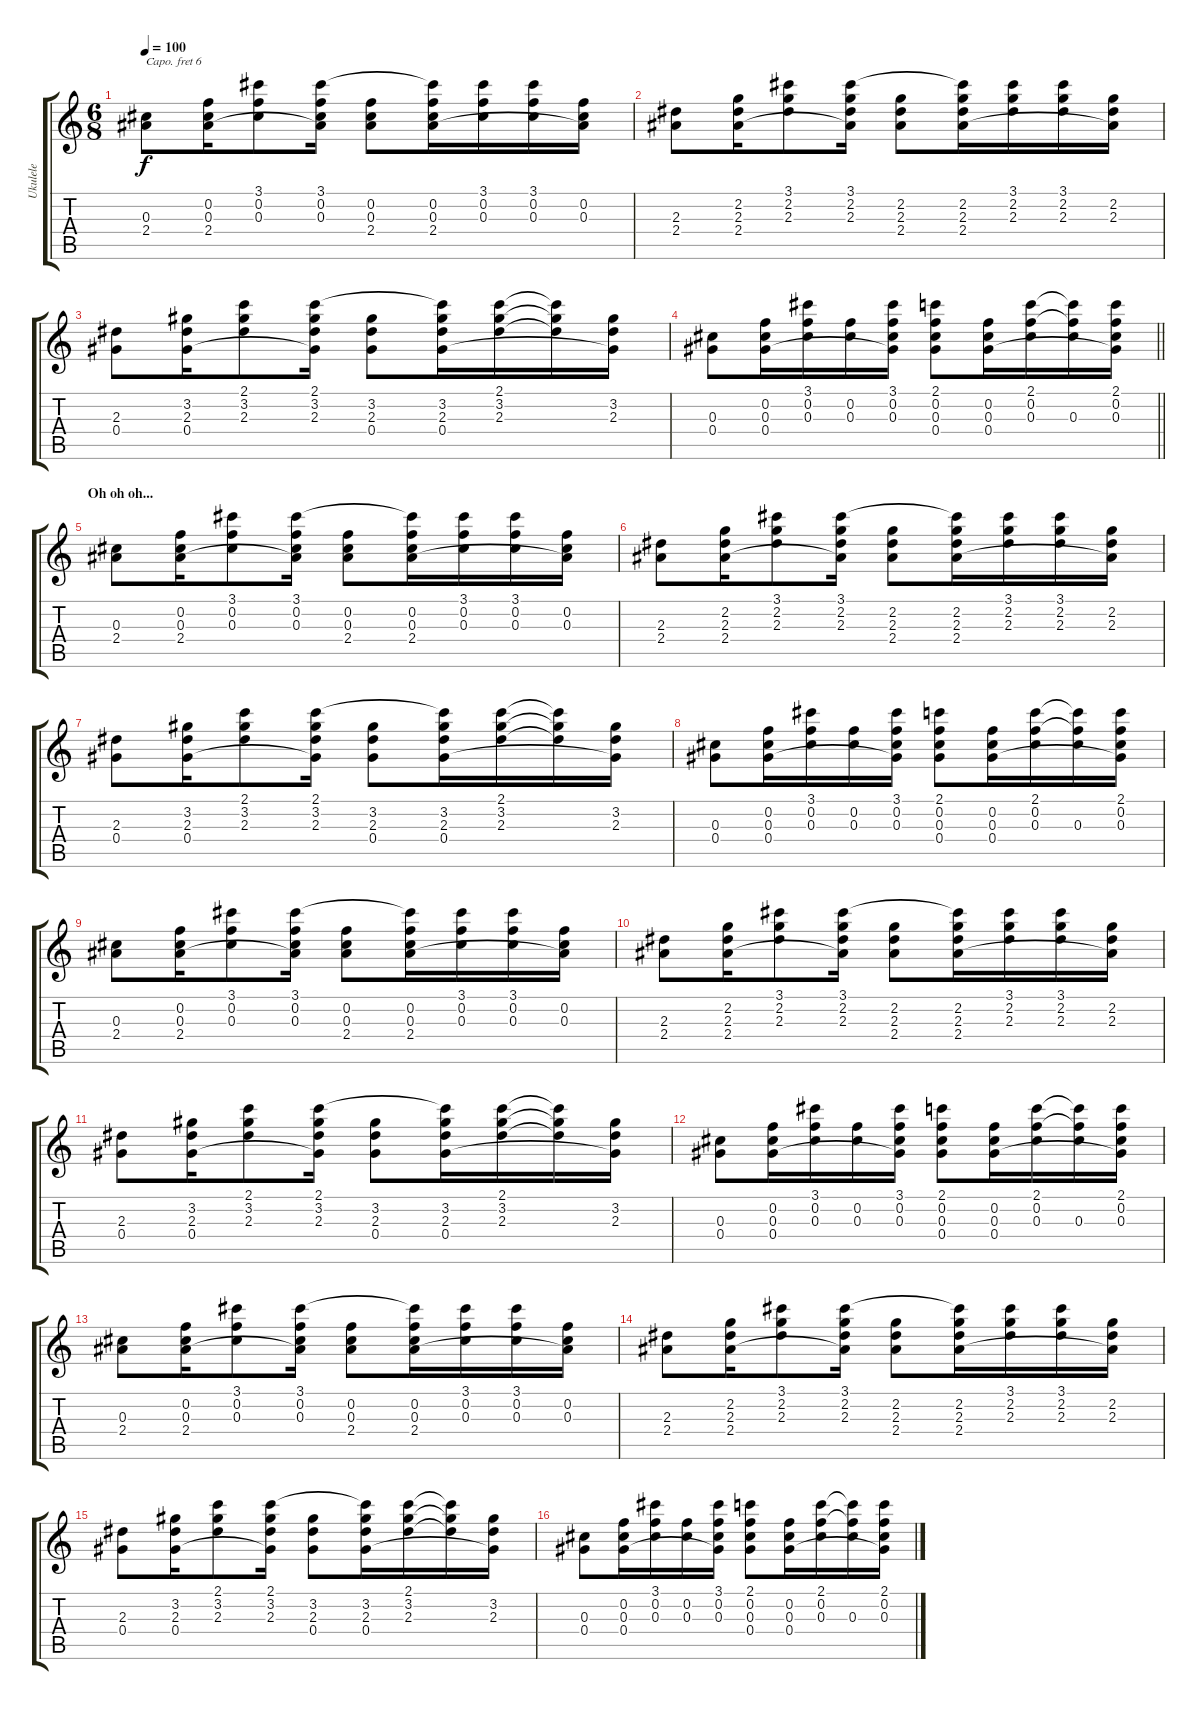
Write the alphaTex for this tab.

\track ("Ukulele" "Ukulele") {instrument acousticguitarnylon}
\staff {score tabs}
\capo 6
\tuning (E4 B3 G3 D3 A2 E2) {hide}
\ts (6 8)
\tempo 100
\clef g2
\ks c
(0.3 2.4).8{dy f} (0.2 0.3 2.4).16 (3.1 0.2 0.3).8 (3.1 0.2 0.3 2.4{t}).16 (0.2 0.3 2.4).8 (3.1{t} 0.2 0.3 2.4).16 (3.1 0.2 0.3).16 (3.1 0.2 0.3).16 (0.2 0.3 2.4{t}).16 |
(2.3 2.4).8 (2.2 2.3 2.4).16 (3.1 2.2 2.3).8 (3.1 2.2 2.3 2.4{t}).16 (2.2 2.3 2.4).8 (3.1{t} 2.2 2.3 2.4).16 (3.1 2.2 2.3).16 (3.1 2.2 2.3).16 (2.2 2.3 2.4{t}).16 |
(2.3 0.4).8 (3.2 2.3 0.4).16 (2.1 3.2 2.3).8 (2.1 3.2 2.3 0.4{t}).16 (3.2 2.3 0.4).8 (2.1{t} 3.2 2.3 0.4).16 (2.1 3.2 2.3).16 (2.1{t} 3.2{t} 2.3{t}).16 (3.2 2.3 0.4{t}).16 |
\barLineRight lightlight
(0.3 0.4).8 (0.2 0.3 0.4).16 (3.1 0.2 0.3).16 (0.2 0.3).16 (3.1 0.2 0.3 0.4{t}).16 (2.1 0.2 0.3 0.4).8 (0.2 0.3 0.4).16 (2.1 0.2 0.3).16 (2.1{t} 0.2{t} 0.3).16 (2.1 0.2 0.3 0.4{t}).16 |
\section ("" "Oh oh oh...")
(0.3 2.4).8 (0.2 0.3 2.4).16 (3.1 0.2 0.3).8 (3.1 0.2 0.3 2.4{t}).16 (0.2 0.3 2.4).8 (3.1{t} 0.2 0.3 2.4).16 (3.1 0.2 0.3).16 (3.1 0.2 0.3).16 (0.2 0.3 2.4{t}).16 |
(2.3 2.4).8 (2.2 2.3 2.4).16 (3.1 2.2 2.3).8 (3.1 2.2 2.3 2.4{t}).16 (2.2 2.3 2.4).8 (3.1{t} 2.2 2.3 2.4).16 (3.1 2.2 2.3).16 (3.1 2.2 2.3).16 (2.2 2.3 2.4{t}).16 |
(2.3 0.4).8 (3.2 2.3 0.4).16 (2.1 3.2 2.3).8 (2.1 3.2 2.3 0.4{t}).16 (3.2 2.3 0.4).8 (2.1{t} 3.2 2.3 0.4).16 (2.1 3.2 2.3).16 (2.1{t} 3.2{t} 2.3{t}).16 (3.2 2.3 0.4{t}).16 |
(0.3 0.4).8 (0.2 0.3 0.4).16 (3.1 0.2 0.3).16 (0.2 0.3).16 (3.1 0.2 0.3 0.4{t}).16 (2.1 0.2 0.3 0.4).8 (0.2 0.3 0.4).16 (2.1 0.2 0.3).16 (2.1{t} 0.2{t} 0.3).16 (2.1 0.2 0.3 0.4{t}).16 |
(0.3 2.4).8 (0.2 0.3 2.4).16 (3.1 0.2 0.3).8 (3.1 0.2 0.3 2.4{t}).16 (0.2 0.3 2.4).8 (3.1{t} 0.2 0.3 2.4).16 (3.1 0.2 0.3).16 (3.1 0.2 0.3).16 (0.2 0.3 2.4{t}).16 |
(2.3 2.4).8 (2.2 2.3 2.4).16 (3.1 2.2 2.3).8 (3.1 2.2 2.3 2.4{t}).16 (2.2 2.3 2.4).8 (3.1{t} 2.2 2.3 2.4).16 (3.1 2.2 2.3).16 (3.1 2.2 2.3).16 (2.2 2.3 2.4{t}).16 |
(2.3 0.4).8 (3.2 2.3 0.4).16 (2.1 3.2 2.3).8 (2.1 3.2 2.3 0.4{t}).16 (3.2 2.3 0.4).8 (2.1{t} 3.2 2.3 0.4).16 (2.1 3.2 2.3).16 (2.1{t} 3.2{t} 2.3{t}).16 (3.2 2.3 0.4{t}).16 |
(0.3 0.4).8 (0.2 0.3 0.4).16 (3.1 0.2 0.3).16 (0.2 0.3).16 (3.1 0.2 0.3 0.4{t}).16 (2.1 0.2 0.3 0.4).8 (0.2 0.3 0.4).16 (2.1 0.2 0.3).16 (2.1{t} 0.2{t} 0.3).16 (2.1 0.2 0.3 0.4{t}).16 |
(0.3 2.4).8 (0.2 0.3 2.4).16 (3.1 0.2 0.3).8 (3.1 0.2 0.3 2.4{t}).16 (0.2 0.3 2.4).8 (3.1{t} 0.2 0.3 2.4).16 (3.1 0.2 0.3).16 (3.1 0.2 0.3).16 (0.2 0.3 2.4{t}).16 |
(2.3 2.4).8 (2.2 2.3 2.4).16 (3.1 2.2 2.3).8 (3.1 2.2 2.3 2.4{t}).16 (2.2 2.3 2.4).8 (3.1{t} 2.2 2.3 2.4).16 (3.1 2.2 2.3).16 (3.1 2.2 2.3).16 (2.2 2.3 2.4{t}).16 |
(2.3 0.4).8 (3.2 2.3 0.4).16 (2.1 3.2 2.3).8 (2.1 3.2 2.3 0.4{t}).16 (3.2 2.3 0.4).8 (2.1{t} 3.2 2.3 0.4).16 (2.1 3.2 2.3).16 (2.1{t} 3.2{t} 2.3{t}).16 (3.2 2.3 0.4{t}).16 |
(0.3 0.4).8 (0.2 0.3 0.4).16 (3.1 0.2 0.3).16 (0.2 0.3).16 (3.1 0.2 0.3 0.4{t}).16 (2.1 0.2 0.3 0.4).8 (0.2 0.3 0.4).16 (2.1 0.2 0.3).16 (2.1{t} 0.2{t} 0.3).16 (2.1 0.2 0.3 0.4{t}).16
